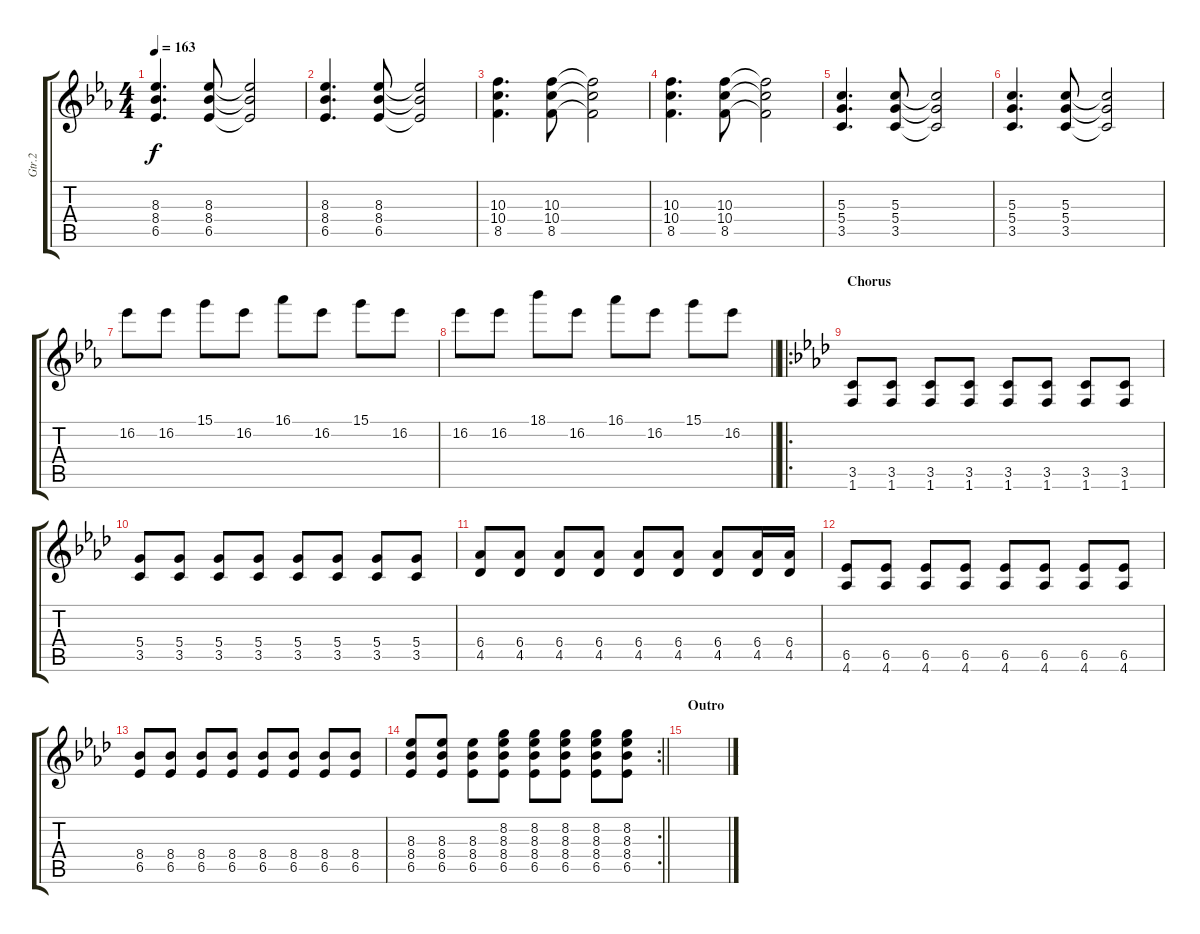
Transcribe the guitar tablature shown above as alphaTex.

\track ("Gtr.2" "Gtr.2") {instrument overdrivenguitar}
\staff {score tabs}
\tuning (E4 B3 G3 D3 A2 E2) {hide}
\ts (4 4)
\tempo 163
\clef g2
\ks cminor
(8.3 8.4 6.5).4{d dy f volume 12} (8.3 8.4 6.5).8 (8.3{t} 8.4{t} 6.5{t}).2{volume 9} |
(8.3 8.4 6.5).4{d volume 12} (8.3 8.4 6.5).8 (8.3{t} 8.4{t} 6.5{t}).2{volume 9} |
(10.3 10.4 8.5).4{d volume 12} (10.3 10.4 8.5).8 (10.3{t} 10.4{t} 8.5{t}).2{volume 9} |
(10.3 10.4 8.5).4{d volume 12} (10.3 10.4 8.5).8 (10.3{t} 10.4{t} 8.5{t}).2{volume 9} |
(5.3 5.4 3.5).4{d volume 12} (5.3 5.4 3.5).8 (5.3{t} 5.4{t} 3.5{t}).2{volume 9} |
(5.3 5.4 3.5).4{d volume 12} (5.3 5.4 3.5).8 (5.3{t} 5.4{t} 3.5{t}).2{volume 9} |
16.2.8{volume 12} 16.2.8 15.1.8 16.2.8 16.1.8 16.2.8 15.1.8 16.2.8 |
\barLineRight lightlight
16.2.8 16.2.8 18.1.8 16.2.8 16.1.8 16.2.8 15.1.8 16.2.8 |
\ro
\section ("" "Chorus")
\ks fminor
(3.5 1.6).8 (3.5 1.6).8 (3.5 1.6).8 (3.5 1.6).8 (3.5 1.6).8 (3.5 1.6).8 (3.5 1.6).8 (3.5 1.6).8 |
(5.4 3.5).8 (5.4 3.5).8 (5.4 3.5).8 (5.4 3.5).8 (5.4 3.5).8 (5.4 3.5).8 (5.4 3.5).8 (5.4 3.5).8 |
(6.4 4.5).8 (6.4 4.5).8 (6.4 4.5).8 (6.4 4.5).8 (6.4 4.5).8 (6.4 4.5).8 (6.4 4.5).8 (6.4 4.5).16 (6.4 4.5).16 |
(6.5 4.6).8 (6.5 4.6).8 (6.5 4.6).8 (6.5 4.6).8 (6.5 4.6).8 (6.5 4.6).8 (6.5 4.6).8 (6.5 4.6).8 |
(8.4 6.5).8 (8.4 6.5).8 (8.4 6.5).8 (8.4 6.5).8 (8.4 6.5).8 (8.4 6.5).8 (8.4 6.5).8 (8.4 6.5).8 |
\rc 2
\barLineRight lightlight
(8.3 8.4 6.5).8 (8.3 8.4 6.5).8 (8.3 8.4 6.5).8 (8.2 8.3 8.4 6.5).8 (8.2 8.3 8.4 6.5).8 (8.2 8.3 8.4 6.5).8 (8.2 8.3 8.4 6.5).8 (8.2 8.3 8.4 6.5).8 |
\section ("" "Outro")
